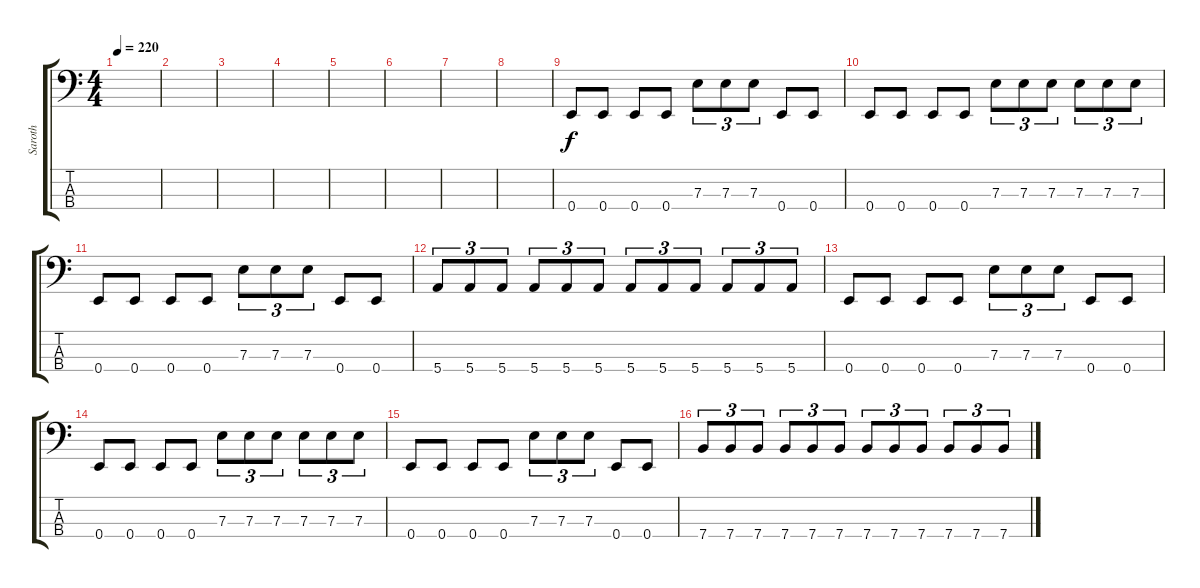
\track ("Saroth" "Saroth") {instrument electricbassfinger}
\staff {score tabs}
\tuning (G2 D2 A1 E1) {hide}
\ts (4 4)
\tempo 220
\clef f4
\ks c
|
|
|
|
|
|
|
|
0.4.8 0.4.8 0.4.8 0.4.8 7.3.8{tu (3 2)} 7.3.8{tu (3 2)} 7.3.8{tu (3 2)} 0.4.8 0.4.8 |
0.4.8 0.4.8 0.4.8 0.4.8 7.3.8{tu (3 2)} 7.3.8{tu (3 2)} 7.3.8{tu (3 2)} 7.3.8{tu (3 2)} 7.3.8{tu (3 2)} 7.3.8{tu (3 2)} |
0.4.8 0.4.8 0.4.8 0.4.8 7.3.8{tu (3 2)} 7.3.8{tu (3 2)} 7.3.8{tu (3 2)} 0.4.8 0.4.8 |
5.4.8{tu (3 2)} 5.4.8{tu (3 2)} 5.4.8{tu (3 2)} 5.4.8{tu (3 2)} 5.4.8{tu (3 2)} 5.4.8{tu (3 2)} 5.4.8{tu (3 2)} 5.4.8{tu (3 2)} 5.4.8{tu (3 2)} 5.4.8{tu (3 2)} 5.4.8{tu (3 2)} 5.4.8{tu (3 2)} |
0.4.8 0.4.8 0.4.8 0.4.8 7.3.8{tu (3 2)} 7.3.8{tu (3 2)} 7.3.8{tu (3 2)} 0.4.8 0.4.8 |
0.4.8 0.4.8 0.4.8 0.4.8 7.3.8{tu (3 2)} 7.3.8{tu (3 2)} 7.3.8{tu (3 2)} 7.3.8{tu (3 2)} 7.3.8{tu (3 2)} 7.3.8{tu (3 2)} |
0.4.8 0.4.8 0.4.8 0.4.8 7.3.8{tu (3 2)} 7.3.8{tu (3 2)} 7.3.8{tu (3 2)} 0.4.8 0.4.8 |
7.4.8{tu (3 2)} 7.4.8{tu (3 2)} 7.4.8{tu (3 2)} 7.4.8{tu (3 2)} 7.4.8{tu (3 2)} 7.4.8{tu (3 2)} 7.4.8{tu (3 2)} 7.4.8{tu (3 2)} 7.4.8{tu (3 2)} 7.4.8{tu (3 2)} 7.4.8{tu (3 2)} 7.4.8{tu (3 2)}
